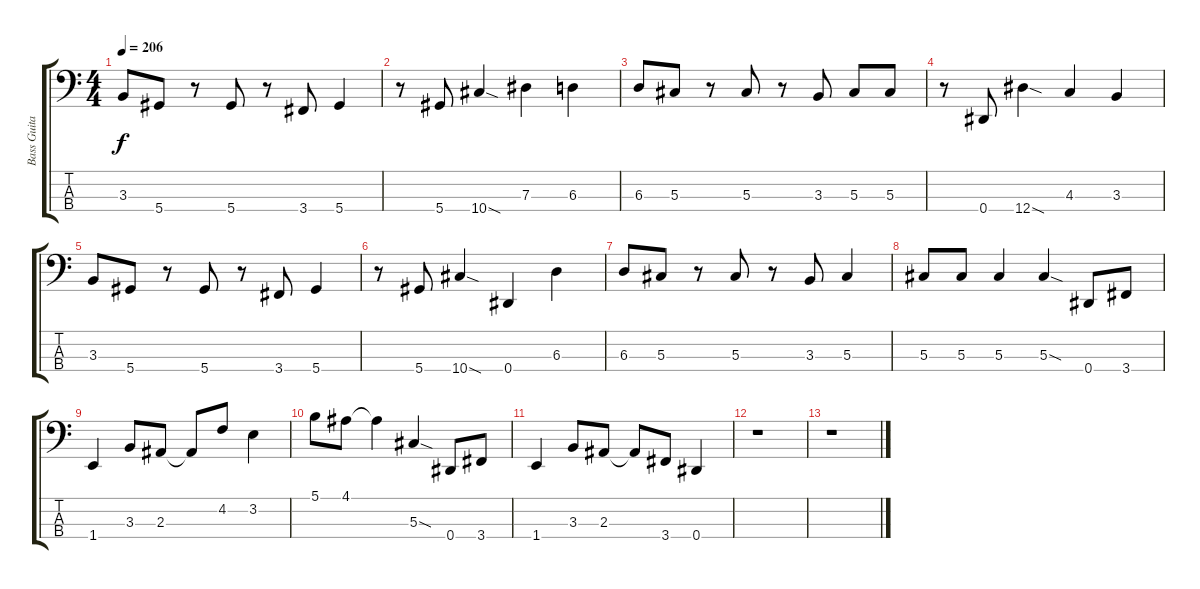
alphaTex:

\track ("Bass Guitar" "Bass Guita") {instrument electricbassfinger}
\staff {score tabs}
\tuning (Gb2 Db2 Ab1 Eb1) {hide}
\ts (4 4)
\tempo 206
\clef f4
\ks c
3.3.8{dy f} 5.4.8 r.8 5.4.8 r.8 3.4.8 5.4.4 |
r.8 5.4.8 10.4{sod}.4 7.3.4 6.3.4 |
6.3.8{beam Up} 5.3.8{beam Up} r.8 5.3.8{beam Up} r.8 3.3.8 5.3.8 5.3.8 |
r.8 0.4.8 12.4{sod}.4 4.3.4 3.3.4 |
3.3.8 5.4.8 r.8 5.4.8 r.8 3.4.8 5.4.4 |
r.8 5.4.8 10.4{sod}.4 0.4.4 6.3.4 |
6.3.8{beam Up} 5.3.8{beam Up} r.8 5.3.8{beam Up} r.8 3.3.8 5.3.4{beam Up} |
5.3.8{beam Up} 5.3.8{beam Up} 5.3.4{beam Up} 5.3{sod}.4{beam Up} 0.4.8 3.4.8 |
1.4.4 3.3.8 2.3.8 2.3{t}.8 4.2.8 3.2.4 |
5.1.8 4.1.8 4.1{t}.4 5.3{sod}.4 0.4.8 3.4.8 |
1.4.4 3.3.8 2.3.8 2.3{t}.8 3.4.8 0.4.4 |
r.1 |
r.1
